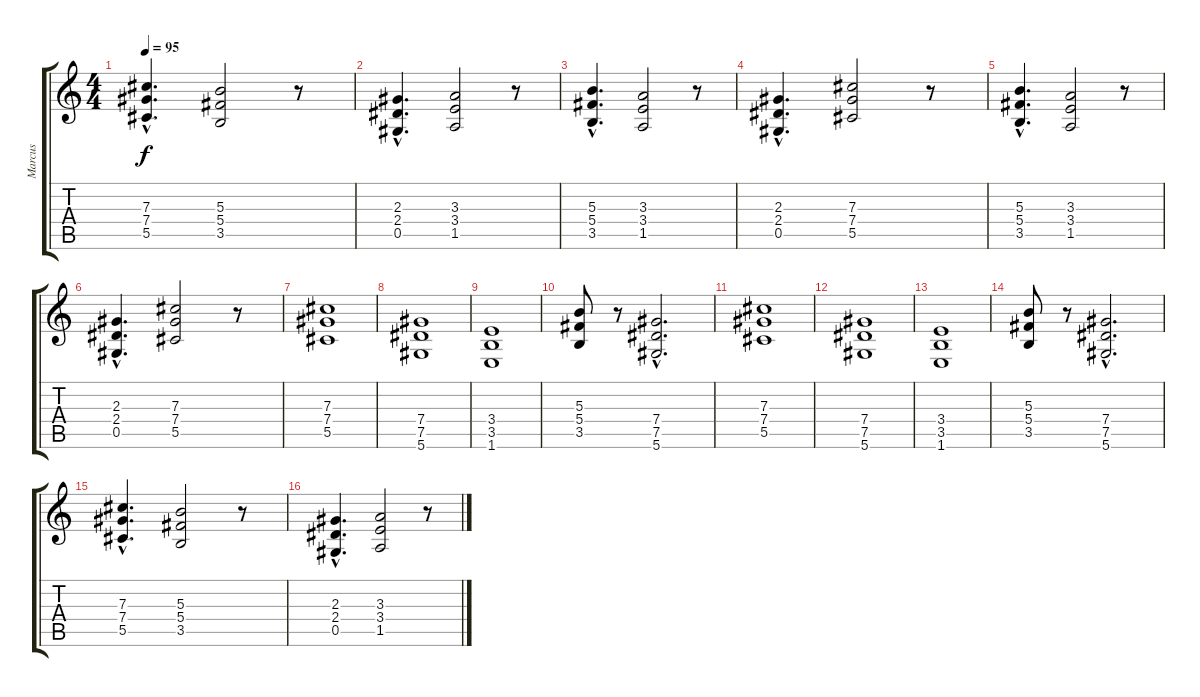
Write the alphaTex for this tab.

\track ("Marcus" "Marcus") {instrument distortionguitar}
\staff {score tabs}
\tuning (Eb4 Bb3 Gb3 Db3 Ab2 Eb2) {hide}
\ts (4 4)
\tempo 95
\clef g2
\ks c
(7.3{hac} 7.4{hac} 5.5{hac}).4{d dy f volume 13} (5.3 5.4 3.5).2 r.8 |
(2.3{hac} 2.4{hac} 0.5{hac}).4{d} (3.3 3.4 1.5).2 r.8 |
(5.3{hac} 5.4{hac} 3.5{hac}).4{d} (3.3 3.4 1.5).2 r.8 |
(2.3{hac} 2.4{hac} 0.5{hac}).4{d} (7.3 7.4 5.5).2 r.8 |
(5.3{hac} 5.4{hac} 3.5{hac}).4{d} (3.3 3.4 1.5).2 r.8 |
(2.3{hac} 2.4{hac} 0.5{hac}).4{d} (7.3 7.4 5.5).2 r.8 |
(7.3 7.4 5.5).1{volume 16} |
(7.4 7.5 5.6).1 |
(3.4 3.5 1.6).1 |
(5.3 5.4 3.5).8 r.8 (7.4{hac} 7.5{hac} 5.6{hac}).2{d} |
(7.3 7.4 5.5).1 |
(7.4 7.5 5.6).1 |
(3.4 3.5 1.6).1 |
(5.3 5.4 3.5).8 r.8 (7.4{hac} 7.5{hac} 5.6{hac}).2{d} |
(7.3{hac} 7.4{hac} 5.5{hac}).4{d volume 16} (5.3 5.4 3.5).2 r.8 |
(2.3{hac} 2.4{hac} 0.5{hac}).4{d} (3.3 3.4 1.5).2 r.8
